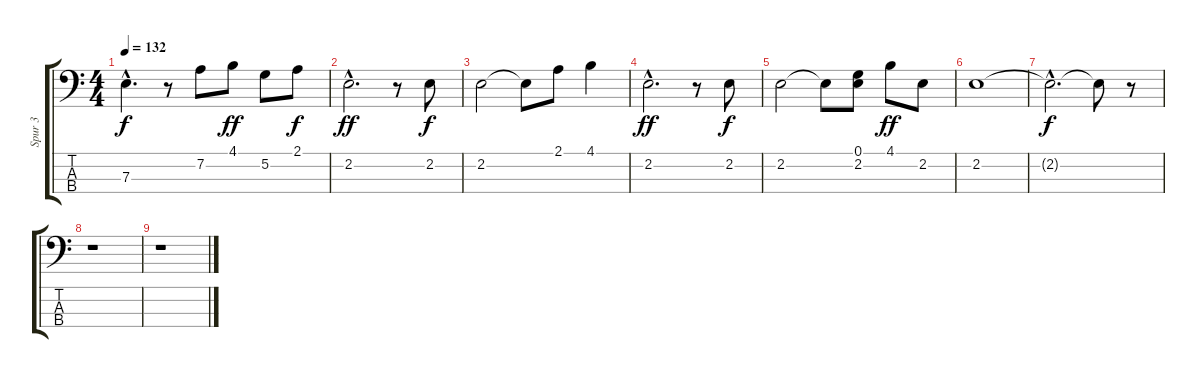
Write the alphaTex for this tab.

\track ("Spur 3" "Spur 3") {instrument fretlessbass}
\staff {score tabs}
\tuning (G2 D2 A1 E1) {hide}
\ts (4 4)
\tempo 132
\clef f4
\ks c
7.3{hac}.4{d dy f} r.8 7.2.8 4.1.8{dy ff} 5.2.8 2.1.8{dy f} |
2.2{hac}.2{d dy ff} r.8 2.2.8{dy f} |
2.2.2 2.2{t}.8 2.1.8 4.1.4 |
2.2{hac}.2{d dy ff} r.8 2.2.8{dy f} |
2.2.2 2.2{t}.8 (0.1 2.2).8 4.1.8{dy ff} 2.2.8 |
2.2.1 |
2.2{hac t}.2{d dy f} 2.2{t}.8 r.8 |
r.1 |
r.1
